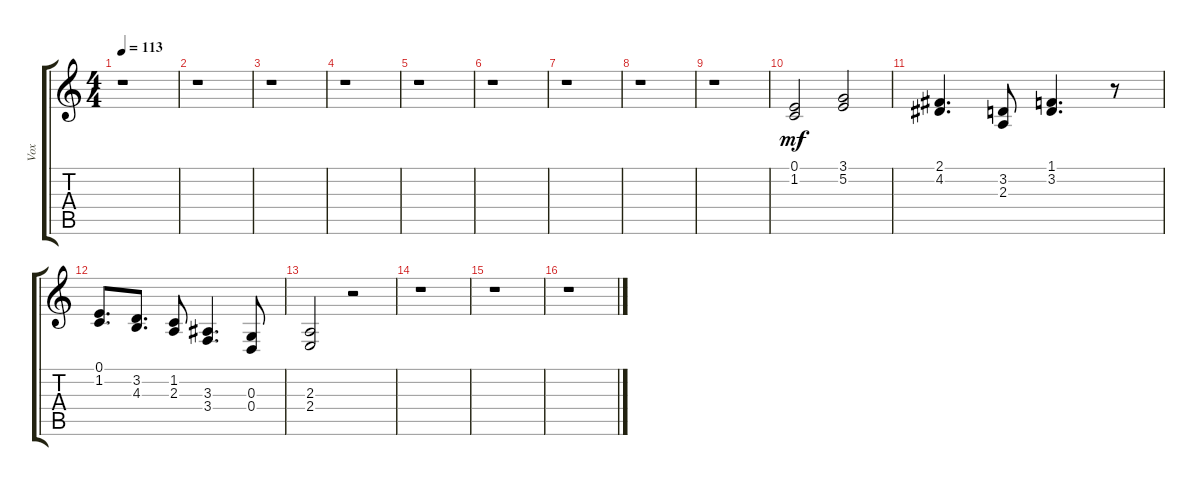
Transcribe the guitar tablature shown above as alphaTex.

\track ("Vox" "Vox") {instrument voiceoohs}
\staff {score tabs}
\tuning (E4 B3 G3 D3 A2 E2) {hide}
\ts (4 4)
\tempo 113
\clef g2
\ks c
r.1{dy mf} |
r.1 |
r.1 |
r.1 |
r.1 |
r.1 |
r.1 |
r.1 |
r.1 |
(0.1 1.2).2 (3.1 5.2).2 |
(2.1 4.2).4{d} (3.2 2.3).8 (1.1 3.2).4{d} r.8 |
(0.1 1.2).8{d} (3.2 4.3).8{d} (1.2 2.3).8 (3.3 3.4).4{d} (0.3 0.4).8 |
(2.3 2.4).2 r.2 |
r.1 |
r.1 |
r.1
